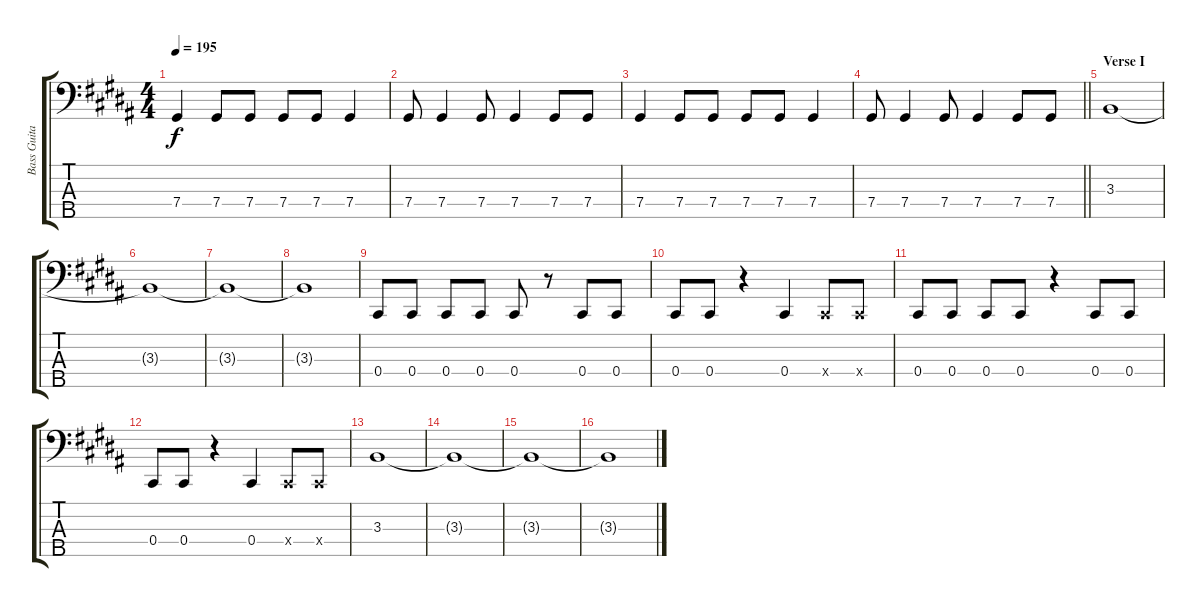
\track ("Bass Guitar" "Bass Guita") {instrument electricbassfinger}
\staff {score tabs}
\tuning (Gb2 Db2 Ab1 Db1 Ab0) {hide}
\ts (4 4)
\tempo 195
\clef f4
\ks b
7.4.4{dy f} 7.4.8 7.4.8 7.4.8 7.4.8 7.4.4 |
7.4.8 7.4.4 7.4.8 7.4.4 7.4.8 7.4.8 |
7.4.4 7.4.8 7.4.8 7.4.8 7.4.8 7.4.4 |
\barLineRight lightlight
7.4.8 7.4.4 7.4.8 7.4.4 7.4.8 7.4.8 |
\section ("" "Verse I")
3.3.1 |
3.3{t}.1 |
3.3{t}.1 |
3.3{t}.1 |
0.4.8 0.4.8 0.4.8 0.4.8 0.4.8 r.8 0.4.8 0.4.8 |
0.4.8 0.4.8 r.4 0.4.4 0.4{x}.8 0.4{x}.8 |
0.4.8 0.4.8 0.4.8 0.4.8 r.4 0.4.8 0.4.8 |
0.4.8 0.4.8 r.4 0.4.4 0.4{x}.8 0.4{x}.8 |
3.3.1 |
3.3{t}.1 |
3.3{t}.1 |
3.3{t}.1
